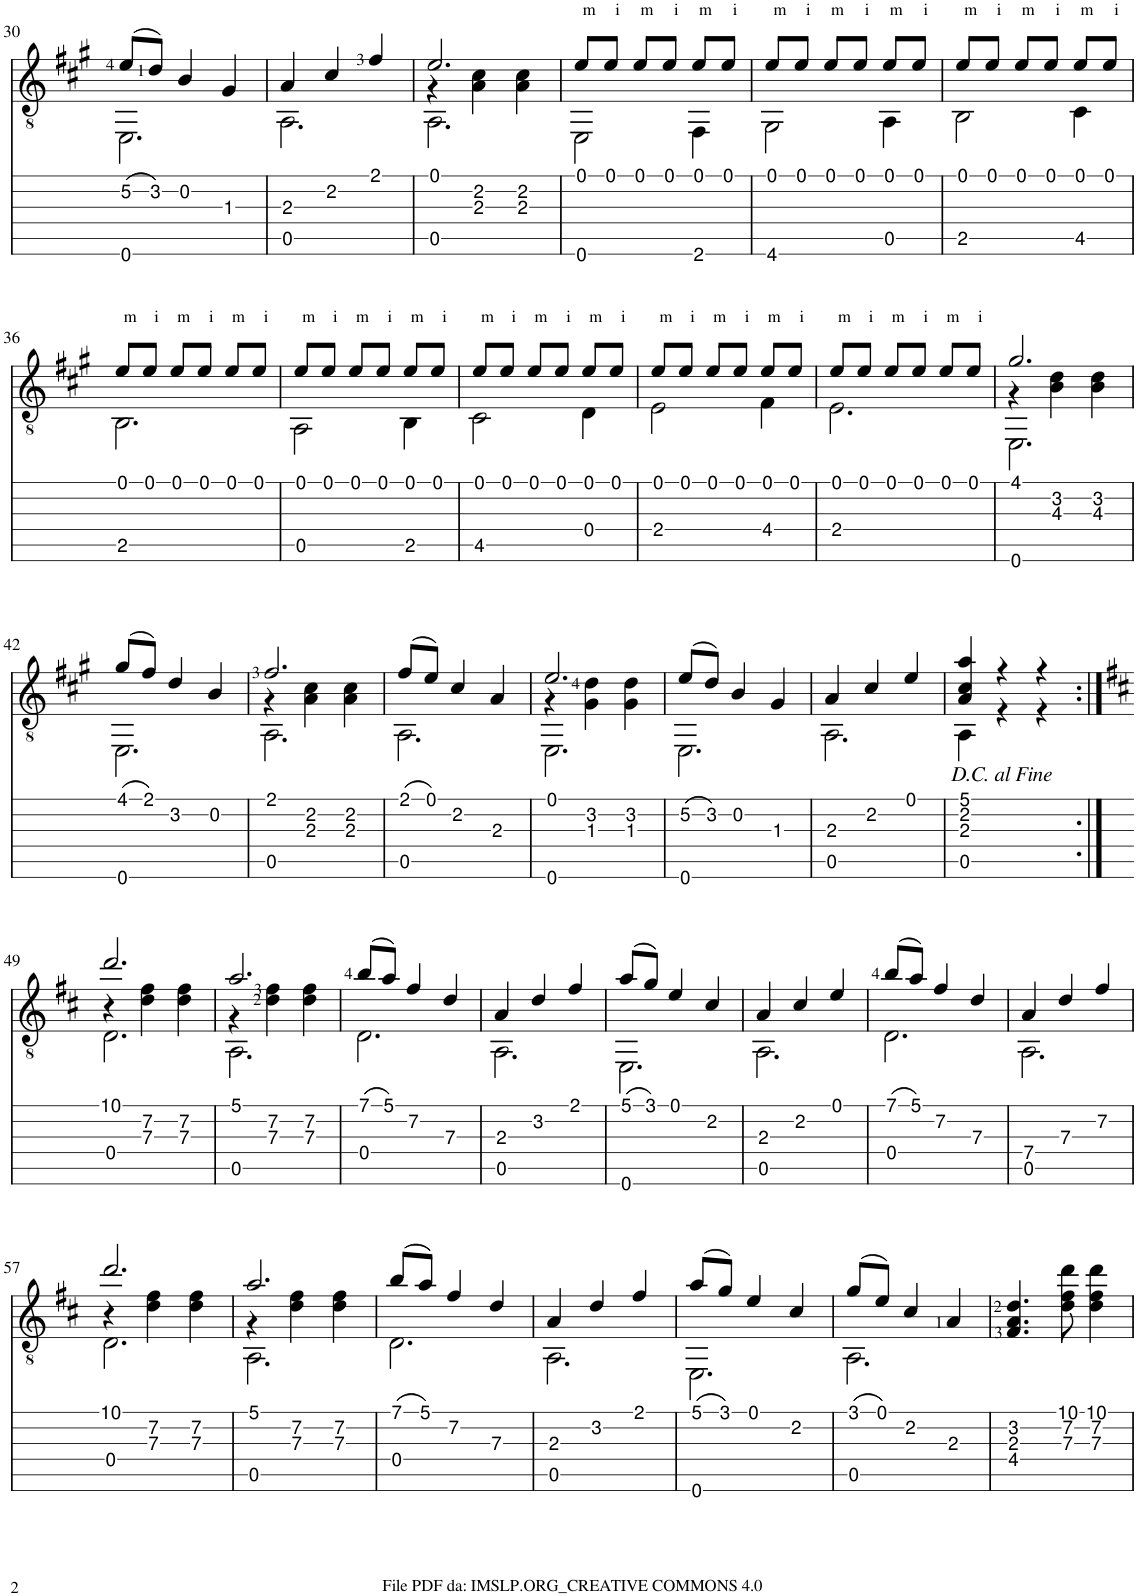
**kern	**kern
*part1	*part1
*staff2	*staff1
*I"Guitar	*
*I'Guit.	*
!!LO:PB:g=z
*	*clefGv2
*k[f#c#g#]	*k[f#c#g#]
*M3/4	*M3/4
=30	=30
*^	*^
8eL	2.EE	(8e/L	2.EE\
8dJ	.	8d/J)	.
4B	.	4B/	.
4G#	.	4G#/	.
=31	=31	=31	=31
4A	2.AA	4A/	2.AA\
4c#	.	4c#/	.
4f#	.	4f#/	.
=32	=32	=32	=32
*	*^	*	*^
2.e	4r	2.AA	2.e/	4r	2.AA\
.	4A 4c#	.	.	4A\ 4c#\	.
.	4A 4c#	.	.	4A\ 4c#\	.
*	*v	*v	*	*	*
*	*	*	*v	*v
=33	=33	=33	=33
8eL	2EE	8e/L	2EE\
8eJ	.	8e/J	.
8eL	.	8e/L	.
8eJ	.	8e/J	.
8eL	4FF#	8e/L	4FF#\
8eJ	.	8e/J	.
=34	=34	=34	=34
8eL	2GG#	8e/L	2GG#\
8eJ	.	8e/J	.
8eL	.	8e/L	.
8eJ	.	8e/J	.
8eL	4AA	8e/L	4AA\
8eJ	.	8e/J	.
=35	=35	=35	=35
8eL	2BB	8e/L	2BB\
8eJ	.	8e/J	.
8eL	.	8e/L	.
8eJ	.	8e/J	.
8eL	4C#	8e/L	4C#\
8eJ	.	8e/J	.
!!LO:LB:g=z	!!
=36	=36	=36	=36
8eL	2.BB	8e/L	2.BB\
8eJ	.	8e/J	.
8eL	.	8e/L	.
8eJ	.	8e/J	.
8eL	.	8e/L	.
8eJ	.	8e/J	.
=37	=37	=37	=37
8eL	2AA	8e/L	2AA\
8eJ	.	8e/J	.
8eL	.	8e/L	.
8eJ	.	8e/J	.
8eL	4BB	8e/L	4BB\
8eJ	.	8e/J	.
=38	=38	=38	=38
8eL	2C#	8e/L	2C#\
8eJ	.	8e/J	.
8eL	.	8e/L	.
8eJ	.	8e/J	.
8eL	4D	8e/L	4D\
8eJ	.	8e/J	.
=39	=39	=39	=39
8eL	2E	8e/L	2E\
8eJ	.	8e/J	.
8eL	.	8e/L	.
8eJ	.	8e/J	.
8eL	4F#	8e/L	4F#\
8eJ	.	8e/J	.
=40	=40	=40	=40
8eL	2.E	8e/L	2.E\
8eJ	.	8e/J	.
8eL	.	8e/L	.
8eJ	.	8e/J	.
8eL	.	8e/L	.
8eJ	.	8e/J	.
=41	=41	=41	=41
*	*^	*	*^
2.g#	4r	2.EE	2.g#/	4r	2.EE\
.	4B 4d	.	.	4B\ 4d\	.
.	4B 4d	.	.	4B\ 4d\	.
*	*v	*v	*	*	*
*	*	*	*v	*v
!!LO:LB:g=z
=42	=42	=42	=42
8g#L	2.EE	(8g#/L	2.EE\
8f#J	.	8f#/J)	.
4d	.	4d/	.
4B	.	4B/	.
=43	=43	=43	=43
*	*^	*	*^
2.f#	4r	2.AA	2.f#/	4r	2.AA\
.	4A 4c#	.	.	4A\ 4c#\	.
.	4A 4c#	.	.	4A\ 4c#\	.
*	*v	*v	*	*	*
*	*	*	*v	*v
=44	=44	=44	=44
8f#L	2.AA	(8f#/L	2.AA\
8eJ	.	8e/J)	.
4c#	.	4c#/	.
4A	.	4A/	.
=45	=45	=45	=45
*	*^	*	*^
2.e	4r	2.EE	2.e/	4r	2.EE\
.	4G# 4d	.	.	4G#\ 4d\	.
.	4G# 4d	.	.	4G#\ 4d\	.
*	*v	*v	*	*	*
*	*	*	*v	*v
=46	=46	=46	=46
8eL	2.EE	(8e/L	2.EE\
8dJ	.	8d/J)	.
4B	.	4B/	.
4G#	.	4G#/	.
=47	=47	=47	=47
4A	2.AA	4A/	2.AA\
4c#	.	4c#/	.
4e	.	4e/	.
=48	=48	=48	=48
4A 4c# 4a	4AA	4A/ 4c#/ 4a/	4AA\
4r	4r	4r	4r
4r	4r	4r	4r
*v	*v	*	*
*	*v	*v
!!LO:LB:g=z
=49:|!	=49:|!
*k[f#c#]	*k[f#c#]
*^	*^
*	*^	*	*^
2.dd	4r	2.D	2.dd/	4r	2.D\
.	4d 4f#	.	.	4d\ 4f#\	.
.	4d 4f#	.	.	4d\ 4f#\	.
=50	=50	=50	=50	=50	=50
2.a	4r	2.AA	2.a/	4r	2.AA\
.	4d 4f#	.	.	4d\ 4f#\	.
.	4d 4f#	.	.	4d\ 4f#\	.
*	*v	*v	*	*	*
*	*	*	*v	*v
=51	=51	=51	=51
8bL	2.D	(8b/L	2.D\
8aJ	.	8a/J)	.
4f#	.	4f#/	.
4d	.	4d/	.
=52	=52	=52	=52
4A	2.AA	4A/	2.AA\
4d	.	4d/	.
4f#	.	4f#/	.
=53	=53	=53	=53
8aL	2.EE	(8a/L	2.EE\
8gJ	.	8g/J)	.
4e	.	4e/	.
4c#	.	4c#/	.
=54	=54	=54	=54
4A	2.AA	4A/	2.AA\
4c#	.	4c#/	.
4e	.	4e/	.
=55	=55	=55	=55
8bL	2.D	(8b/L	2.D\
8aJ	.	8a/J)	.
4f#	.	4f#/	.
4d	.	4d/	.
=56	=56	=56	=56
4A	2.AA	4A/	2.AA\
4d	.	4d/	.
4f#	.	4f#/	.
!!LO:LB:g=z
=57	=57	=57	=57
*	*^	*	*^
2.dd	4r	2.D	2.dd/	4r	2.D\
.	4d 4f#	.	.	4d\ 4f#\	.
.	4d 4f#	.	.	4d\ 4f#\	.
=58	=58	=58	=58	=58	=58
2.a	4r	2.AA	2.a/	4r	2.AA\
.	4d 4f#	.	.	4d\ 4f#\	.
.	4d 4f#	.	.	4d\ 4f#\	.
*	*v	*v	*	*	*
*	*	*	*v	*v
=59	=59	=59	=59
8bL	2.D	(8b/L	2.D\
8aJ	.	8a/J)	.
4f#	.	4f#/	.
4d	.	4d/	.
=60	=60	=60	=60
4A	2.AA	4A/	2.AA\
4d	.	4d/	.
4f#	.	4f#/	.
=61	=61	=61	=61
8aL	2.EE	(8a/L	2.EE\
8gJ	.	8g/J)	.
4e	.	4e/	.
4c#	.	4c#/	.
=62	=62	=62	=62
8gL	2.AA	(8g/L	2.AA\
8eJ	.	8e/J)	.
4c#	.	4c#/	.
4A	.	4A/	.
*v	*v	*	*
*	*v	*v
=63	=63
4.F# 4.A 4.d	4.F#/ 4.A/ 4.d/
8d 8f# 8dd	8d\ 8f#\ 8dd\
4d 4f# 4dd	4d\ 4f#\ 4dd\
=	=
*-	*-
